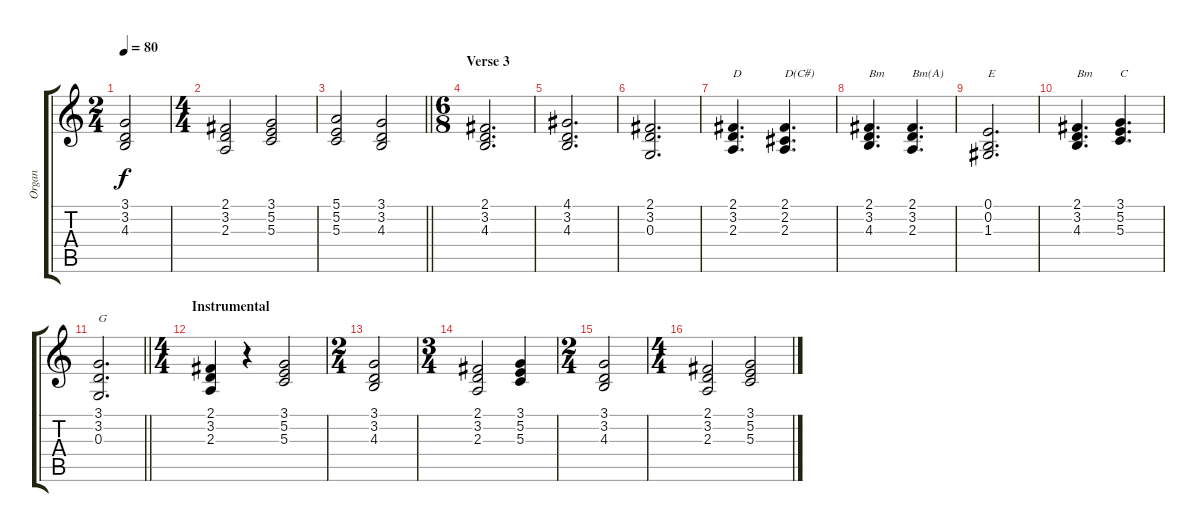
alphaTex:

\track ("Organ" "Organ") {instrument drawbarorgan}
\staff {score tabs}
\tuning (E4 B3 G3 D3 A2 E2) {hide}
\ts (2 4)
\tempo 80
\clef g2
\ks c
(3.1 3.2 4.3).2{dy f} |
\ts (4 4)
(2.1 3.2 2.3).2 (3.1 5.2 5.3).2 |
\barLineRight lightlight
(5.1 5.2 5.3).2 (3.1 3.2 4.3).2 |
\ts (6 8)
\section ("" "Verse 3")
(2.1 3.2 4.3).2{d} |
(4.1 3.2 4.3).2{d} |
(2.1 3.2 0.3).2{d} |
(2.1 3.2 2.3).4{d txt "D"} (2.1 2.2 2.3).4{d txt "D(C#)"} |
(2.1 3.2 4.3).4{d txt "Bm"} (2.1 3.2 2.3).4{d txt "Bm(A)"} |
(0.1 0.2 1.3).2{d txt "E"} |
(2.1 3.2 4.3).4{d txt "Bm"} (3.1 5.2 5.3).4{d txt "C"} |
\barLineRight lightlight
(3.1 3.2 0.3).2{d txt "G"} |
\ts (4 4)
\section ("" "Instrumental")
(2.1 3.2 2.3).4 r.4 (3.1 5.2 5.3).2 |
\ts (2 4)
(3.1 3.2 4.3).2 |
\ts (3 4)
(2.1 3.2 2.3).2 (3.1 5.2 5.3).4 |
\ts (2 4)
(3.1 3.2 4.3).2 |
\ts (4 4)
(2.1 3.2 2.3).2 (3.1 5.2 5.3).2
